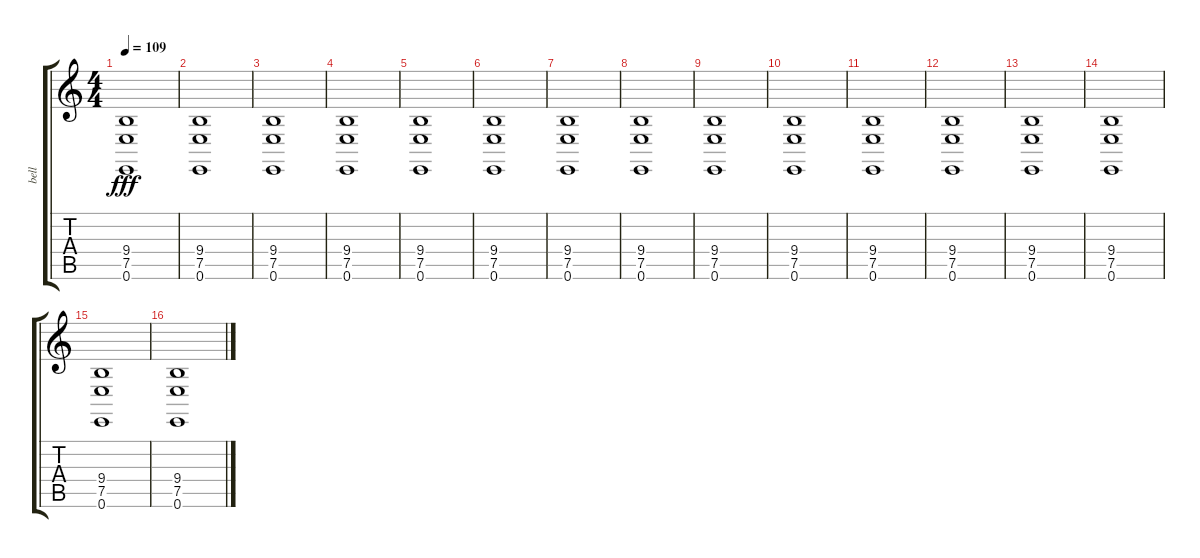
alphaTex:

\track ("bell" "bell") {instrument tubularbells}
\staff {score tabs}
\tuning (E4 B3 G3 D3 A2 E2) {hide}
\ts (4 4)
\tempo 109
\tempo 70
\tempo 109
\clef g2
\ks c
(9.4 7.5 0.6).1{dy fff instrument tubularbells} |
(9.4 7.5 0.6).1 |
(9.4 7.5 0.6).1 |
(9.4 7.5 0.6).1 |
(9.4 7.5 0.6).1 |
(9.4 7.5 0.6).1 |
(9.4 7.5 0.6).1 |
(9.4 7.5 0.6).1 |
(9.4 7.5 0.6).1 |
(9.4 7.5 0.6).1 |
(9.4 7.5 0.6).1 |
(9.4 7.5 0.6).1 |
(9.4 7.5 0.6).1 |
(9.4 7.5 0.6).1 |
(9.4 7.5 0.6).1 |
(9.4 7.5 0.6).1
